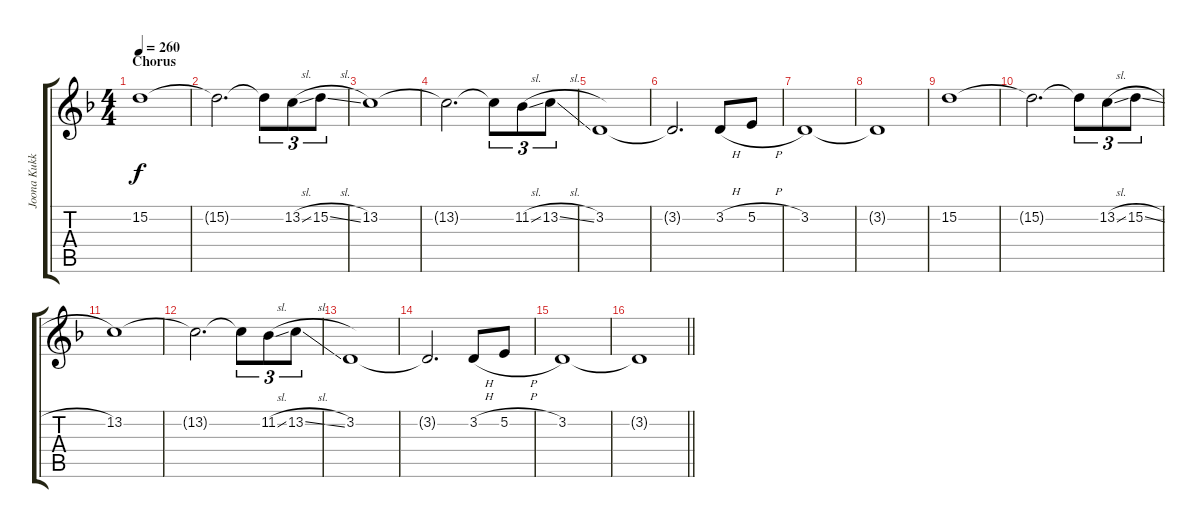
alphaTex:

\track ("Joona Kukkola (vocal sample)" "Joona Kukk") {instrument choiraahs}
\staff {score tabs}
\tuning (E4 B3 G3 D3 A2 E2) {hide}
\ts (4 4)
\section ("" "Chorus")
\tempo 260
\clef g2
\ks dminor
15.2.1{dy f} |
15.2{t}.2{d} 15.2{t}.8{tu (3 2)} 13.2{sl}.8{tu (3 2)} 15.2{sl}.8{tu (3 2)} |
13.2.1 |
13.2{t}.2{d} 13.2{t}.8{tu (3 2)} 11.2{sl}.8{tu (3 2)} 13.2{sl}.8{tu (3 2)} |
3.2.1 |
3.2{t}.2{d} 3.2{h}.8 5.2{h}.8 |
3.2.1 |
3.2{t}.1 |
15.2.1 |
15.2{t}.2{d} 15.2{t}.8{tu (3 2)} 13.2{sl}.8{tu (3 2)} 15.2{sl}.8{tu (3 2)} |
13.2.1 |
13.2{t}.2{d} 13.2{t}.8{tu (3 2)} 11.2{sl}.8{tu (3 2)} 13.2{sl}.8{tu (3 2)} |
3.2.1 |
3.2{t}.2{d} 3.2{h}.8 5.2{h}.8 |
3.2.1 |
\barLineRight lightlight
3.2{t}.1
